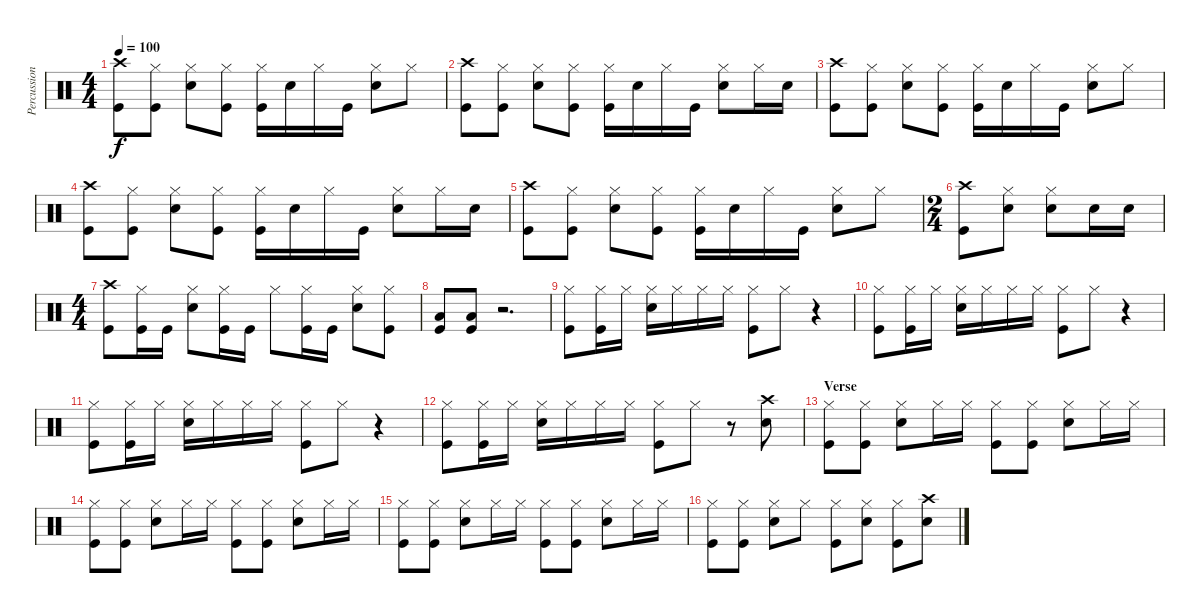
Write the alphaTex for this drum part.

\track ("Percussion" "Percussion") {instrument percussion}
\staff {score}
\articulation defaults
\ts (4 4)
\tempo 100
\clef neutral
\ks c
("Crash high (hit)" "Kick (hit)").8{dy f} ("Hi-Hat (closed)" "Kick (hit)").8 ("Hi-Hat (closed)" "Snare (hit) 2").8 ("Hi-Hat (closed)" "Kick (hit)").8 ("Hi-Hat (closed)" "Kick (hit)").16 "Snare (hit) 2".16 "Hi-Hat (closed)".16 "Kick (hit)".16 ("Hi-Hat (closed)" "Snare (hit) 2").8 "Hi-Hat (closed)".8 |
("Crash high (hit)" "Kick (hit)").8 ("Hi-Hat (closed)" "Kick (hit)").8 ("Hi-Hat (closed)" "Snare (hit) 2").8 ("Hi-Hat (closed)" "Kick (hit)").8 ("Hi-Hat (closed)" "Kick (hit)").16 "Snare (hit) 2".16 "Hi-Hat (closed)".16 "Kick (hit)".16 ("Hi-Hat (closed)" "Snare (hit) 2").8 "Hi-Hat (closed)".16 "Snare (hit) 2".16 |
("Crash high (hit)" "Kick (hit)").8 ("Hi-Hat (closed)" "Kick (hit)").8 ("Hi-Hat (closed)" "Snare (hit) 2").8 ("Hi-Hat (closed)" "Kick (hit)").8 ("Hi-Hat (closed)" "Kick (hit)").16 "Snare (hit) 2".16 "Hi-Hat (closed)".16 "Kick (hit)".16 ("Hi-Hat (closed)" "Snare (hit) 2").8 "Hi-Hat (closed)".8 |
("Crash high (hit)" "Kick (hit)").8 ("Hi-Hat (closed)" "Kick (hit)").8 ("Hi-Hat (closed)" "Snare (hit) 2").8 ("Hi-Hat (closed)" "Kick (hit)").8 ("Hi-Hat (closed)" "Kick (hit)").16 "Snare (hit) 2".16 "Hi-Hat (closed)".16 "Kick (hit)".16 ("Hi-Hat (closed)" "Snare (hit) 2").8 "Hi-Hat (closed)".16 "Snare (hit) 2".16 |
("Crash high (hit)" "Kick (hit)").8 ("Hi-Hat (closed)" "Kick (hit)").8 ("Hi-Hat (closed)" "Snare (hit) 2").8 ("Hi-Hat (closed)" "Kick (hit)").8 ("Hi-Hat (closed)" "Kick (hit)").16 "Snare (hit) 2".16 "Hi-Hat (closed)".16 "Kick (hit)".16 ("Hi-Hat (closed)" "Snare (hit) 2").8 "Hi-Hat (closed)".8 |
\ts (2 4)
("Crash high (hit)" "Kick (hit)").8 ("Hi-Hat (closed)" "Snare (hit) 2").8 ("Hi-Hat (closed)" "Snare (hit) 2").8 "Snare (hit) 2".16 "Snare (hit) 2".16 |
\ts (4 4)
("Crash high (hit)" "Kick (hit)").8 ("Hi-Hat (closed)" "Kick (hit)").16 "Kick (hit)".16 ("Hi-Hat (closed)" "Snare (hit) 2").8 ("Hi-Hat (closed)" "Kick (hit)").16 "Kick (hit)".16 "Hi-Hat (closed)".8 ("Hi-Hat (closed)" "Kick (hit)").16 "Kick (hit)".16 ("Hi-Hat (closed)" "Snare (hit) 2").8 ("Hi-Hat (closed)" "Kick (hit)").8 |
("Low Tom (hit)" "Kick (hit)").8 ("Low Tom (hit)" "Kick (hit)").8 r.2{d} |
("Hi-Hat (closed)" "Kick (hit)").8 ("Hi-Hat (closed)" "Kick (hit)").16 "Hi-Hat (closed)".16 ("Hi-Hat (closed)" "Snare (hit) 2").16 "Hi-Hat (closed)".16 "Hi-Hat (closed)".16 "Hi-Hat (closed)".16 ("Hi-Hat (closed)" "Kick (hit)").8 "Hi-Hat (closed)".8 r.4 |
("Hi-Hat (closed)" "Kick (hit)").8 ("Hi-Hat (closed)" "Kick (hit)").16 "Hi-Hat (closed)".16 ("Hi-Hat (closed)" "Snare (hit) 2").16 "Hi-Hat (closed)".16 "Hi-Hat (closed)".16 "Hi-Hat (closed)".16 ("Hi-Hat (closed)" "Kick (hit)").8 "Hi-Hat (closed)".8 r.4 |
("Hi-Hat (closed)" "Kick (hit)").8 ("Hi-Hat (closed)" "Kick (hit)").16 "Hi-Hat (closed)".16 ("Hi-Hat (closed)" "Snare (hit) 2").16 "Hi-Hat (closed)".16 "Hi-Hat (closed)".16 "Hi-Hat (closed)".16 ("Hi-Hat (closed)" "Kick (hit)").8 "Hi-Hat (closed)".8 r.4 |
("Hi-Hat (closed)" "Kick (hit)").8 ("Hi-Hat (closed)" "Kick (hit)").16 "Hi-Hat (closed)".16 ("Hi-Hat (closed)" "Snare (hit) 2").16 "Hi-Hat (closed)".16 "Hi-Hat (closed)".16 "Hi-Hat (closed)".16 ("Hi-Hat (closed)" "Kick (hit)").8 "Hi-Hat (closed)".8 r.8 ("Crash high (hit)" "Snare (hit) 2").8 |
\section ("" "Verse")
("Hi-Hat (closed)" "Kick (hit)").8 ("Hi-Hat (closed)" "Kick (hit)").8 ("Hi-Hat (closed)" "Snare (hit) 2").8 "Hi-Hat (closed)".16 "Hi-Hat (closed)".16 ("Hi-Hat (closed)" "Kick (hit)").8 ("Hi-Hat (closed)" "Kick (hit)").8 ("Hi-Hat (closed)" "Snare (hit) 2").8 "Hi-Hat (closed)".16 "Hi-Hat (closed)".16 |
("Hi-Hat (closed)" "Kick (hit)").8 ("Hi-Hat (closed)" "Kick (hit)").8 ("Hi-Hat (closed)" "Snare (hit) 2").8 "Hi-Hat (closed)".16 "Hi-Hat (closed)".16 ("Hi-Hat (closed)" "Kick (hit)").8 ("Hi-Hat (closed)" "Kick (hit)").8 ("Hi-Hat (closed)" "Snare (hit) 2").8 "Hi-Hat (closed)".16 "Hi-Hat (closed)".16 |
("Hi-Hat (closed)" "Kick (hit)").8 ("Hi-Hat (closed)" "Kick (hit)").8 ("Hi-Hat (closed)" "Snare (hit) 2").8 "Hi-Hat (closed)".16 "Hi-Hat (closed)".16 ("Hi-Hat (closed)" "Kick (hit)").8 ("Hi-Hat (closed)" "Kick (hit)").8 ("Hi-Hat (closed)" "Snare (hit) 2").8 "Hi-Hat (closed)".16 "Hi-Hat (closed)".16 |
("Hi-Hat (closed)" "Kick (hit)").8 ("Hi-Hat (closed)" "Kick (hit)").8 ("Hi-Hat (closed)" "Snare (hit) 2").8 "Hi-Hat (closed)".8 ("Hi-Hat (closed)" "Kick (hit)").8 ("Hi-Hat (closed)" "Snare (hit) 2").8 ("Hi-Hat (closed)" "Kick (hit)").8 ("Crash high (hit)" "Snare (hit) 2").8
